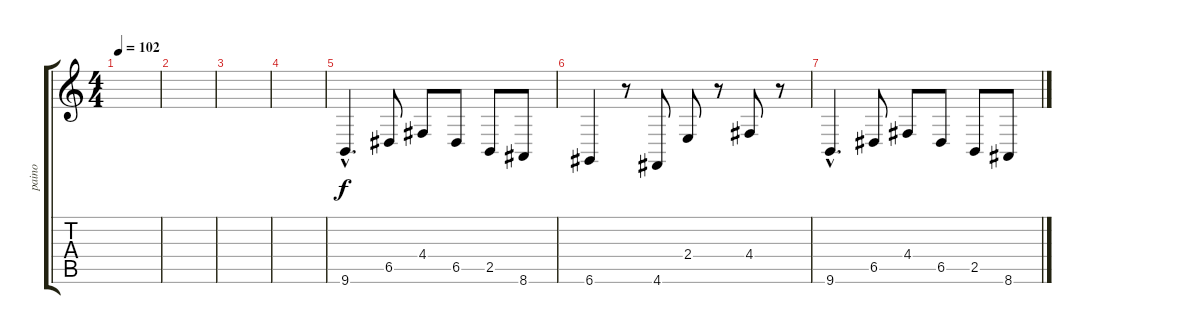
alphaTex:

\track ("paino" "paino") {instrument brightacousticpiano}
\staff {score tabs}
\tuning (E4 B3 G3 D3 A2 D2) {hide}
\ts (4 4)
\tempo 102
\clef g2
\ks c
|
|
|
|
9.6{hac}.4{d} 6.5.8 4.4.8 6.5.8 2.5.8 8.6.8 |
6.6.4 r.8 4.6.8 2.4.8 r.8 4.4.8 r.8 |
9.6{hac}.4{d} 6.5.8 4.4.8 6.5.8 2.5.8 8.6.8
